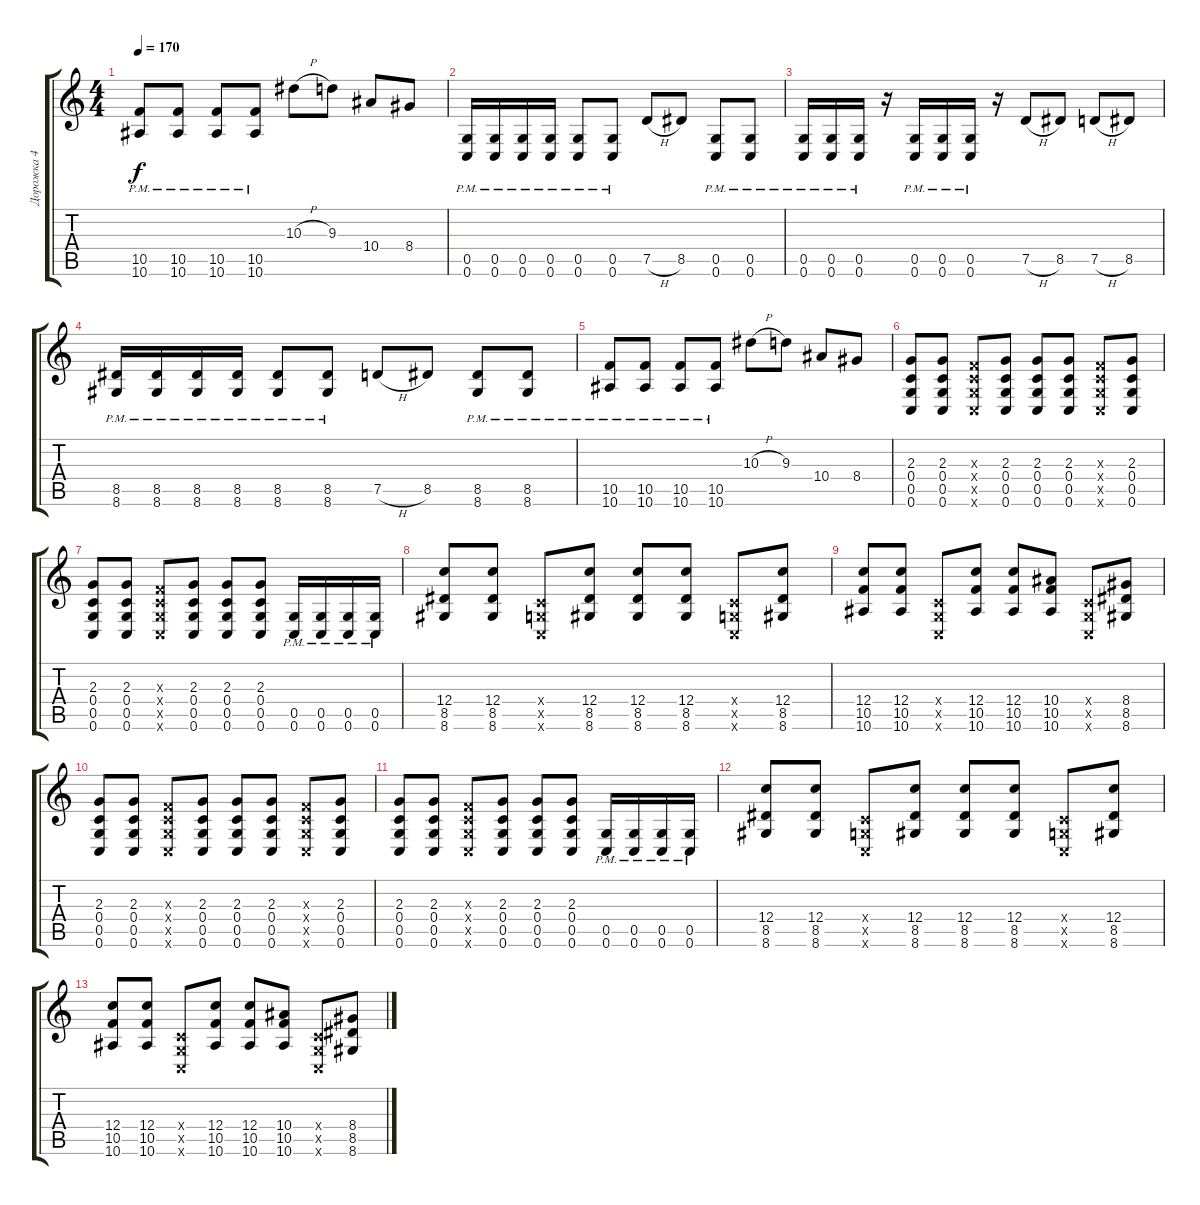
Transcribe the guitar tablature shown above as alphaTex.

\track ("Дорожка 4" "Дорожка 4") {instrument distortionguitar}
\staff {score tabs}
\tuning (D4 A3 F3 C3 G2 C2) {hide}
\ts (4 4)
\tempo 170
\clef g2
\ks c
(10.5{pm} 10.6).8{dy f} (10.5{pm} 10.6).8 (10.5{pm} 10.6).8 (10.5{pm} 10.6).8 10.3{h}.8 9.3.8 10.4.8 8.4.8 |
(0.5{pm} 0.6{pm}).16 (0.5{pm} 0.6{pm}).16 (0.5{pm} 0.6{pm}).16 (0.5{pm} 0.6{pm}).16 (0.5{pm} 0.6{pm}).8 (0.5{pm} 0.6{pm}).8 7.5{h}.8 8.5.8 (0.5 0.6{pm}).8 (0.5 0.6{pm}).8 |
(0.5 0.6{pm}).16 (0.5 0.6{pm}).16 (0.5 0.6{pm}).16 r.16 (0.5{pm} 0.6{pm}).16 (0.5{pm} 0.6{pm}).16 (0.5{pm} 0.6{pm}).16 r.16 7.5{h}.8 8.5.8 7.5{h}.8 8.5.8 |
(8.5 8.6{pm}).16 (8.5 8.6{pm}).16 (8.5 8.6{pm}).16 (8.5 8.6{pm}).16 (8.5 8.6{pm}).8 (8.5 8.6{pm}).8 7.5{h}.8 8.5.8 (8.5 8.6{pm}).8 (8.5 8.6{pm}).8 |
(10.5{pm} 10.6).8 (10.5{pm} 10.6).8 (10.5{pm} 10.6).8 (10.5{pm} 10.6).8 10.3{h}.8 9.3.8 10.4.8 8.4.8 |
(2.3 0.4 0.5 0.6).8 (2.3 0.4 0.5 0.6).8 (0.3{x} 0.4{x} 0.5{x} 0.6{x}).8 (2.3 0.4 0.5 0.6).8 (2.3 0.4 0.5 0.6).8 (2.3 0.4 0.5 0.6).8 (0.3{x} 0.4{x} 0.5{x} 0.6{x}).8 (2.3 0.4 0.5 0.6).8 |
(2.3 0.4 0.5 0.6).8 (2.3 0.4 0.5 0.6).8 (0.3{x} 0.4{x} 0.5{x} 0.6{x}).8 (2.3 0.4 0.5 0.6).8 (2.3 0.4 0.5 0.6).8 (2.3 0.4 0.5 0.6).8 (0.5{pm} 0.6{pm}).16 (0.5{pm} 0.6{pm}).16 (0.5{pm} 0.6{pm}).16 (0.5{pm} 0.6{pm}).16 |
(12.4 8.5 8.6).8 (12.4 8.5 8.6).8 (0.4{x} 0.5{x} 0.6{x}).8 (12.4 8.5 8.6).8 (12.4 8.5 8.6).8 (12.4 8.5 8.6).8 (0.4{x} 0.5{x} 0.6{x}).8 (12.4 8.5 8.6).8 |
(12.4 10.5 10.6).8 (12.4 10.5 10.6).8 (0.4{x} 0.5{x} 0.6{x}).8 (12.4 10.5 10.6).8 (12.4 10.5 10.6).8 (10.4 10.5 10.6).8 (0.4{x} 0.5{x} 0.6{x}).8 (8.4 8.5 8.6).8 |
(2.3 0.4 0.5 0.6).8 (2.3 0.4 0.5 0.6).8 (0.3{x} 0.4{x} 0.5{x} 0.6{x}).8 (2.3 0.4 0.5 0.6).8 (2.3 0.4 0.5 0.6).8 (2.3 0.4 0.5 0.6).8 (0.3{x} 0.4{x} 0.5{x} 0.6{x}).8 (2.3 0.4 0.5 0.6).8 |
(2.3 0.4 0.5 0.6).8 (2.3 0.4 0.5 0.6).8 (0.3{x} 0.4{x} 0.5{x} 0.6{x}).8 (2.3 0.4 0.5 0.6).8 (2.3 0.4 0.5 0.6).8 (2.3 0.4 0.5 0.6).8 (0.5{pm} 0.6{pm}).16 (0.5{pm} 0.6{pm}).16 (0.5{pm} 0.6{pm}).16 (0.5{pm} 0.6{pm}).16 |
(12.4 8.5 8.6).8 (12.4 8.5 8.6).8 (0.4{x} 0.5{x} 0.6{x}).8 (12.4 8.5 8.6).8 (12.4 8.5 8.6).8 (12.4 8.5 8.6).8 (0.4{x} 0.5{x} 0.6{x}).8 (12.4 8.5 8.6).8 |
(12.4 10.5 10.6).8 (12.4 10.5 10.6).8 (0.4{x} 0.5{x} 0.6{x}).8 (12.4 10.5 10.6).8 (12.4 10.5 10.6).8 (10.4 10.5 10.6).8 (0.4{x} 0.5{x} 0.6{x}).8 (8.4 8.5 8.6).8
